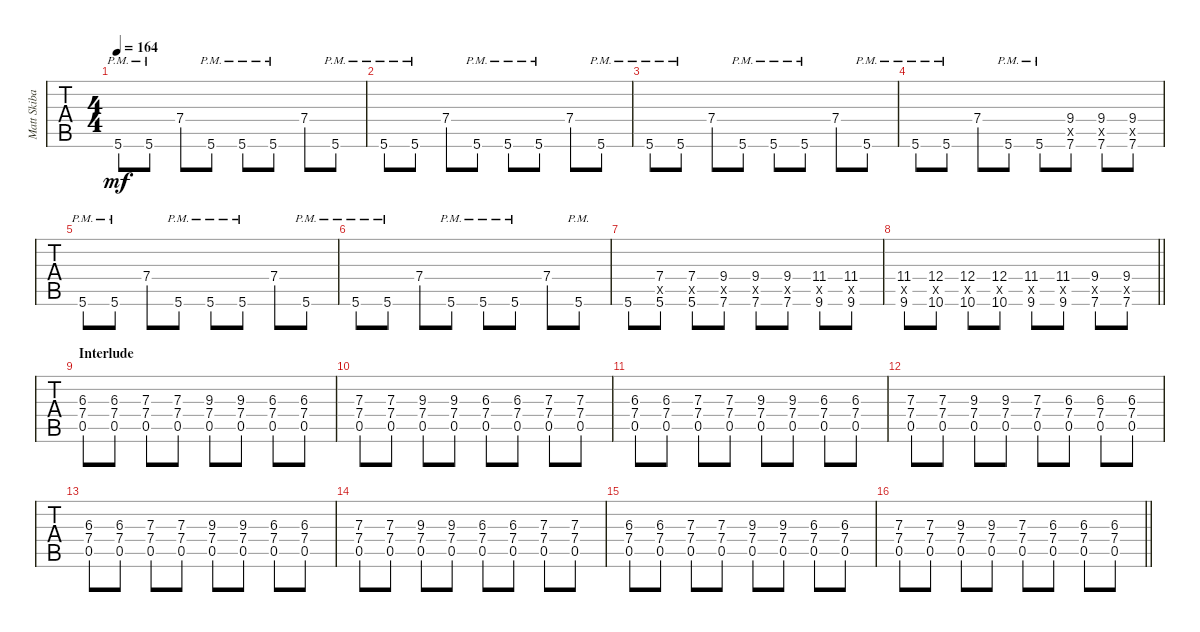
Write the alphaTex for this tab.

\track ("Matt Skiba - Guitar One" "Matt Skiba") {instrument distortionguitar}
\staff {tabs}
\tuning (E4 B3 G3 D3 A2 E2) {hide}
\ts (4 4)
\tempo 164
\clef g2
\ks c
5.6{pm}.8{dy mf} 5.6{pm}.8 7.4.8 5.6{pm}.8 5.6{pm}.8 5.6{pm}.8 7.4.8 5.6{pm}.8 |
5.6{pm}.8 5.6{pm}.8 7.4.8 5.6{pm}.8 5.6{pm}.8 5.6{pm}.8 7.4.8 5.6{pm}.8 |
5.6{pm}.8 5.6{pm}.8 7.4.8 5.6{pm}.8 5.6{pm}.8 5.6{pm}.8 7.4.8 5.6{pm}.8 |
5.6{pm}.8 5.6{pm}.8 7.4.8 5.6{pm}.8 5.6{pm}.8 (9.4 7.5{x} 7.6).8 (9.4 7.5{x} 7.6).8 (9.4 7.5{x} 7.6).8 |
5.6{pm}.8 5.6{pm}.8 7.4.8 5.6{pm}.8 5.6{pm}.8 5.6{pm}.8 7.4.8 5.6{pm}.8 |
5.6{pm}.8 5.6{pm}.8 7.4.8 5.6{pm}.8 5.6{pm}.8 5.6{pm}.8 7.4.8 5.6{pm}.8 |
5.6.8 (7.4 5.5{x} 5.6).8 (7.4 5.5{x} 5.6).8 (9.4 7.5{x} 7.6).8 (9.4 7.5{x} 7.6).8 (9.4 7.5{x} 7.6).8 (11.4 9.5{x} 9.6).8 (11.4 9.5{x} 9.6).8 |
\barLineRight lightlight
(11.4 9.5{x} 9.6).8 (12.4 10.5{x} 10.6).8 (12.4 10.5{x} 10.6).8 (12.4 10.5{x} 10.6).8 (11.4 9.5{x} 9.6).8 (11.4 9.5{x} 9.6).8 (9.4 7.5{x} 7.6).8 (9.4 7.5{x} 7.6).8 |
\section ("" "Interlude")
(6.3 7.4 0.5).8 (6.3 7.4 0.5).8 (7.3 7.4 0.5).8 (7.3 7.4 0.5).8 (9.3 7.4 0.5).8 (9.3 7.4 0.5).8 (6.3 7.4 0.5).8 (6.3 7.4 0.5).8 |
(7.3 7.4 0.5).8 (7.3 7.4 0.5).8 (9.3 7.4 0.5).8 (9.3 7.4 0.5).8 (6.3 7.4 0.5).8 (6.3 7.4 0.5).8 (7.3 7.4 0.5).8 (7.3 7.4 0.5).8 |
(6.3 7.4 0.5).8 (6.3 7.4 0.5).8 (7.3 7.4 0.5).8 (7.3 7.4 0.5).8 (9.3 7.4 0.5).8 (9.3 7.4 0.5).8 (6.3 7.4 0.5).8 (6.3 7.4 0.5).8 |
(7.3 7.4 0.5).8 (7.3 7.4 0.5).8 (9.3 7.4 0.5).8 (9.3 7.4 0.5).8 (7.3 7.4 0.5).8 (6.3 7.4 0.5).8 (6.3 7.4 0.5).8 (6.3 7.4 0.5).8 |
(6.3 7.4 0.5).8 (6.3 7.4 0.5).8 (7.3 7.4 0.5).8 (7.3 7.4 0.5).8 (9.3 7.4 0.5).8 (9.3 7.4 0.5).8 (6.3 7.4 0.5).8 (6.3 7.4 0.5).8 |
(7.3 7.4 0.5).8 (7.3 7.4 0.5).8 (9.3 7.4 0.5).8 (9.3 7.4 0.5).8 (6.3 7.4 0.5).8 (6.3 7.4 0.5).8 (7.3 7.4 0.5).8 (7.3 7.4 0.5).8 |
(6.3 7.4 0.5).8 (6.3 7.4 0.5).8 (7.3 7.4 0.5).8 (7.3 7.4 0.5).8 (9.3 7.4 0.5).8 (9.3 7.4 0.5).8 (6.3 7.4 0.5).8 (6.3 7.4 0.5).8 |
\barLineRight lightlight
(7.3 7.4 0.5).8 (7.3 7.4 0.5).8 (9.3 7.4 0.5).8 (9.3 7.4 0.5).8 (7.3 7.4 0.5).8 (6.3 7.4 0.5).8 (6.3 7.4 0.5).8 (6.3 7.4 0.5).8
